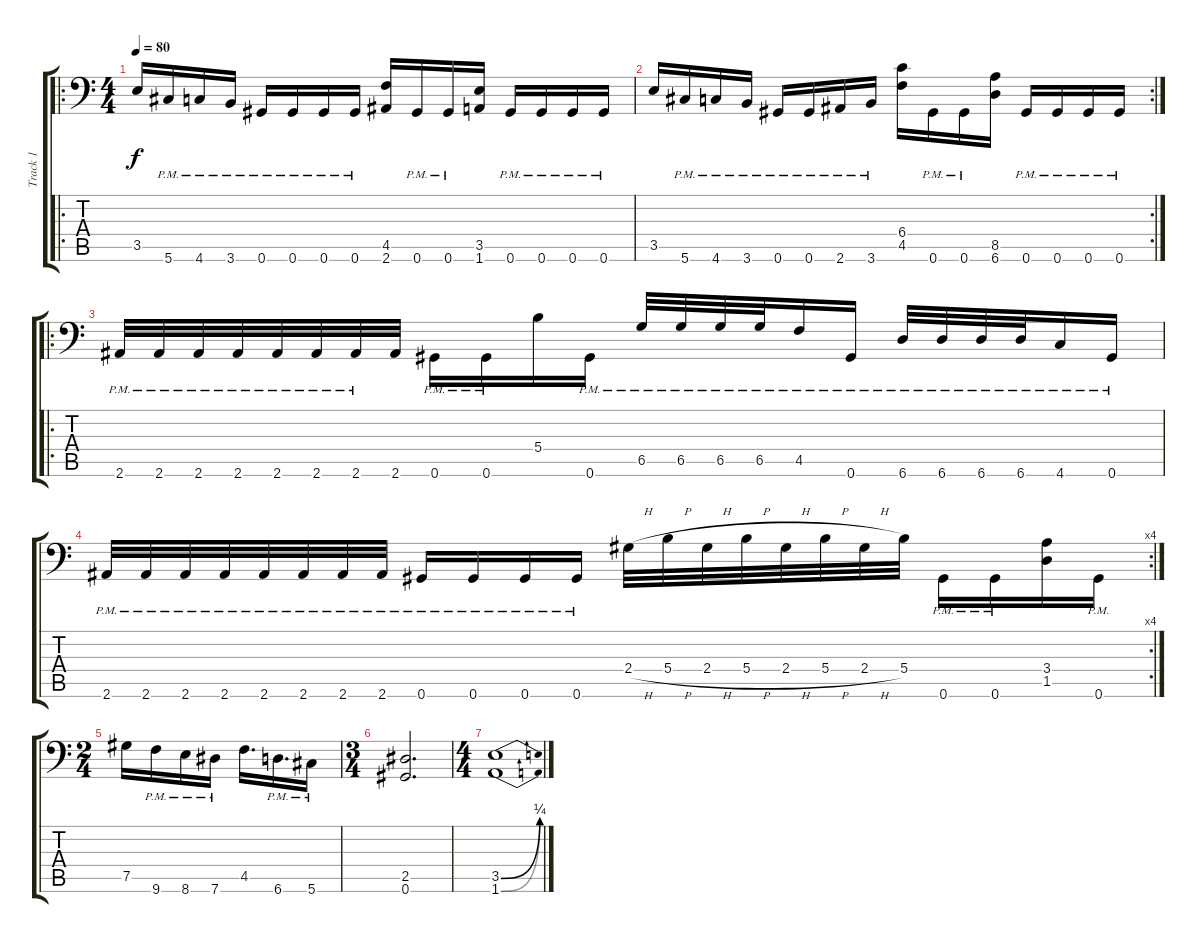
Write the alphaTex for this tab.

\track ("Track 1" "Track 1") {instrument distortionguitar}
\staff {score tabs}
\tuning (Ab3 Eb3 B2 Gb2 Db2 Ab1) {hide}
\ro
\ts (4 4)
\tempo 80
\clef f4
\ks c
3.5.16{dy f} 5.6{pm}.16 4.6{pm}.16 3.6{pm}.16 0.6{pm}.16 0.6{pm}.16 0.6{pm}.16 0.6{pm}.16 (4.5 2.6).16 0.6{pm}.16 0.6{pm}.16 (3.5 1.6).16 0.6{pm}.16 0.6{pm}.16 0.6{pm}.16 0.6{pm}.16 |
\rc 2
3.5.16 5.6{pm}.16 4.6{pm}.16 3.6{pm}.16 0.6{pm}.16 0.6{pm}.16 2.6{pm}.16 3.6{pm}.16 (6.4 4.5).16 0.6{pm}.16 0.6{pm}.16 (8.5 6.6).16 0.6{pm}.16 0.6{pm}.16 0.6{pm}.16 0.6{pm}.16 |
\ro
2.6{pm}.32 2.6{pm}.32 2.6{pm}.32 2.6{pm}.32 2.6{pm}.32 2.6{pm}.32 2.6{pm}.32 2.6.32 0.6{pm}.16 0.6{pm}.16 5.4.16 0.6{pm}.16 6.5{pm}.32 6.5{pm}.32 6.5{pm}.32 6.5{pm}.32 4.5{pm}.16 0.6{pm}.16 6.6{pm}.32 6.6{pm}.32 6.6{pm}.32 6.6{pm}.32 4.6{pm}.16 0.6{pm}.16 |
\rc 4
2.6{pm}.32 2.6{pm}.32 2.6{pm}.32 2.6{pm}.32 2.6{pm}.32 2.6{pm}.32 2.6{pm}.32 2.6{pm}.32 0.6{pm}.16 0.6{pm}.16 0.6{pm}.16 0.6{pm}.16 2.4{h}.32 5.4{h}.32 2.4{h}.32 5.4{h}.32 2.4{h}.32 5.4{h}.32 2.4{h}.32 5.4.32 0.6{pm}.16 0.6{pm}.16 (3.4 1.5).16 0.6{pm}.16 |
\ts (2 4)
7.5.16 9.6{pm}.16 8.6{pm}.16 7.6{pm}.16 4.5.16{d} 6.6{pm}.16{d} 5.6{pm}.16 |
\ts (3 4)
(2.5 0.6).2{d} |
\ts (4 4)
(3.5{be (bend 0 0 60 1)} 1.6{be (bend 0 0 60 1)}).1
